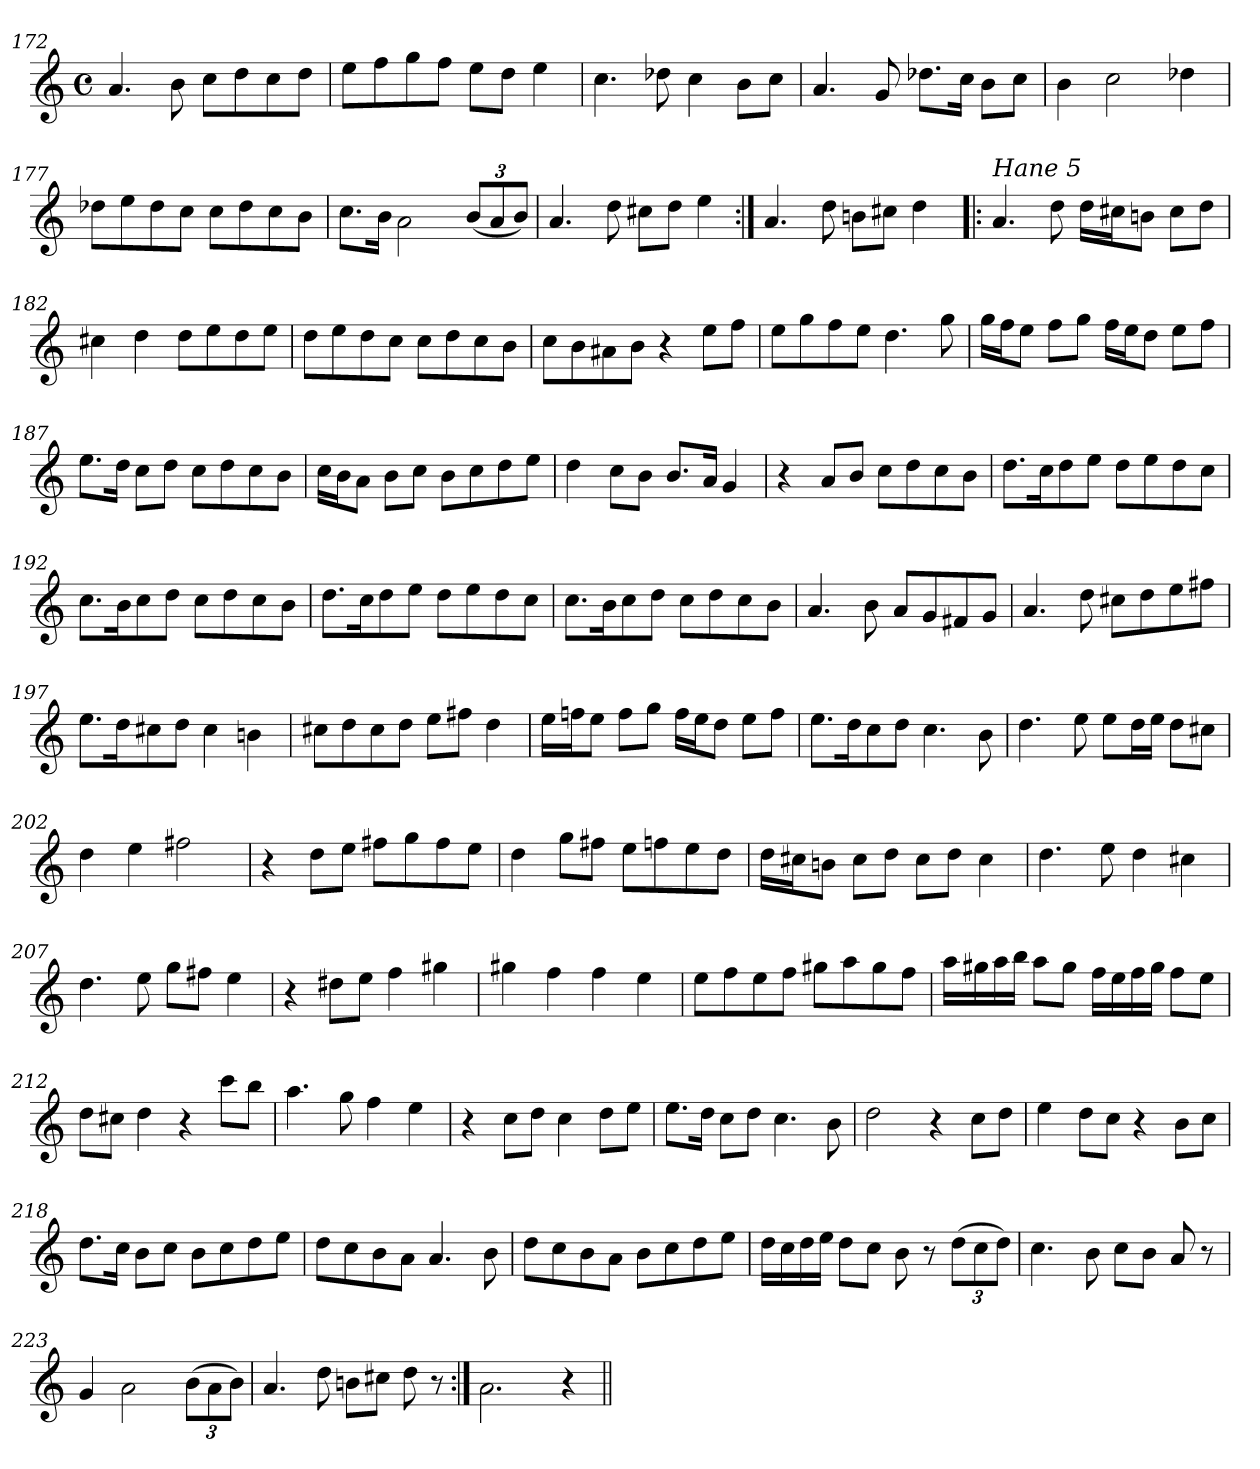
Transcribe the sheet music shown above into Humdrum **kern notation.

**kern
*part1
*staff1
*clefG2
*k[]
*M4/4
*met(c)
=172
4.a/
8b\
8cc\L
8dd\
8cc\
8dd\J
=173
8ee\L
8ff\
8gg\
8ff\J
8ee\L
8dd\J
4ee\
=174
4.cc\
8dd-X\
4cc\
8b\L
8cc\J
=175
4.a/
8g/
8.dd-X\L
16cc\Jk
8b\L
8cc\J
=176
4b\
2cc\
4dd-X\
=177
8dd-X\L
8ee\
8dd-\
8cc\J
8cc\L
8dd-\
8cc\
8b\J
=178
8.cc\L
16b\Jk
2a\
*Xbrackettup
(<12b/L
12a/
12b/J)
=179
4.a/
8dd\
8cc#X\L
8dd\J
4ee\
=180:|!
4.a/
8dd\
8bn\L
8cc#X\J
4dd\
=181!|:
!LO:TX:a:i:t=Hane 5
4.a/
8dd\
16dd\LL
16cc#X\J
8bn\J
8cc#\L
8dd\J
=182
4cc#X\
4dd\
8dd\L
8ee\
8dd\
8ee\J
=183
8dd\L
8ee\
8dd\
8cc\J
8cc\L
8dd\
8cc\
8b\J
=184
8cc\L
8b\
8a#X\
8b\J
4r
8ee\L
8ff\J
=185
8ee\L
8gg\
8ff\
8ee\J
4.dd\
8gg\
=186
16gg\LL
16ff\J
8ee\J
8ff\L
8gg\J
16ff\LL
16ee\J
8dd\J
8ee\L
8ff\J
=187
8.ee\L
16dd\Jk
8cc\L
8dd\J
8cc\L
8dd\
8cc\
8b\J
=188
16cc\LL
16b\J
8a\J
8b\L
8cc\J
8b\L
8cc\
8dd\
8ee\J
=189
4dd\
8cc\L
8b\J
8.b/L
16a/Jk
4g/
=190
4r
8a/L
8b/J
8cc\L
8dd\
8cc\
8b\J
=191
8.dd\L
16cc\K
8dd\
8ee\J
8dd\L
8ee\
8dd\
8cc\J
=192
8.cc\L
16b\K
8cc\
8dd\J
8cc\L
8dd\
8cc\
8b\J
=193
8.dd\L
16cc\K
8dd\
8ee\J
8dd\L
8ee\
8dd\
8cc\J
=194
8.cc\L
16b\K
8cc\
8dd\J
8cc\L
8dd\
8cc\
8b\J
=195
4.a/
8b\
8a/L
8g/
8f#X/
8g/J
=196
4.a/
8dd\
8cc#X\L
8dd\
8ee\
8ff#X\J
=197
8.ee\L
16dd\K
8cc#X\
8dd\J
4cc#\
4bn\
=198
8cc#X\L
8dd\
8cc#\
8dd\J
8ee\L
8ff#X\J
4dd\
=199
16ee\LL
16ffn\J
8ee\J
8ff\L
8gg\J
16ff\LL
16ee\J
8dd\J
8ee\L
8ff\J
=200
8.ee\L
16dd\K
8cc\
8dd\J
4.cc\
8b\
=201
4.dd\
8ee\
8ee\L
16dd\L
16ee\JJ
8dd\L
8cc#X\J
=202
4dd\
4ee\
2ff#X\
=203
4r
8dd\L
8ee\J
8ff#X\L
8gg\
8ff#\
8ee\J
=204
4dd\
8gg\L
8ff#X\J
8ee\L
8ffn\
8ee\
8dd\J
=205
16dd\LL
16cc#X\J
8bn\J
8cc#\L
8dd\J
8cc#\L
8dd\J
4cc#\
=206
4.dd\
8ee\
4dd\
4cc#X\
=207
4.dd\
8ee\
8gg\L
8ff#X\J
4ee\
=208
4r
8dd#X\L
8ee\J
4ff\
4gg#X\
=209
4gg#X\
4ff\
4ff\
4ee\
=210
8ee\L
8ff\
8ee\
8ff\J
8gg#X\L
8aa\
8gg#\
8ff\J
=211
16aa\LL
16gg#X\
16aa\
16bb\JJ
8aa\L
8gg#\J
16ff\LL
16ee\
16ff\
16gg#\JJ
8ff\L
8ee\J
=212
8dd\L
8cc#X\J
4dd\
4r
8ccc\L
8bb\J
=213
4.aa\
8gg\
4ff\
4ee\
=214
4r
8cc\L
8dd\J
4cc\
8dd\L
8ee\J
=215
8.ee\L
16dd\Jk
8cc\L
8dd\J
4.cc\
8b\
=216
2dd\
4r
8cc\L
8dd\J
=217
4ee\
8dd\L
8cc\J
4r
8b\L
8cc\J
=218
8.dd\L
16cc\Jk
8b\L
8cc\J
8b\L
8cc\
8dd\
8ee\J
=219
8dd\L
8cc\
8b\
8a\J
4.a/
8b\
=220
8dd\L
8cc\
8b\
8a\J
8b\L
8cc\
8dd\
8ee\J
=221
16dd\LL
16cc\
16dd\
16ee\JJ
8dd\L
8cc\J
8b\
8r
(>12dd\L
12cc\
12dd\J)
=222
4.cc\
8b\
8cc\L
8b\J
8a/
8r
=223
4g/
2a\
(<12b\L
12a\
12b\J)
=224
4.a/
8dd\
8bn\L
8cc#X\J
8dd\
8r
=225:|!
2.a\
4r
=||
*-
